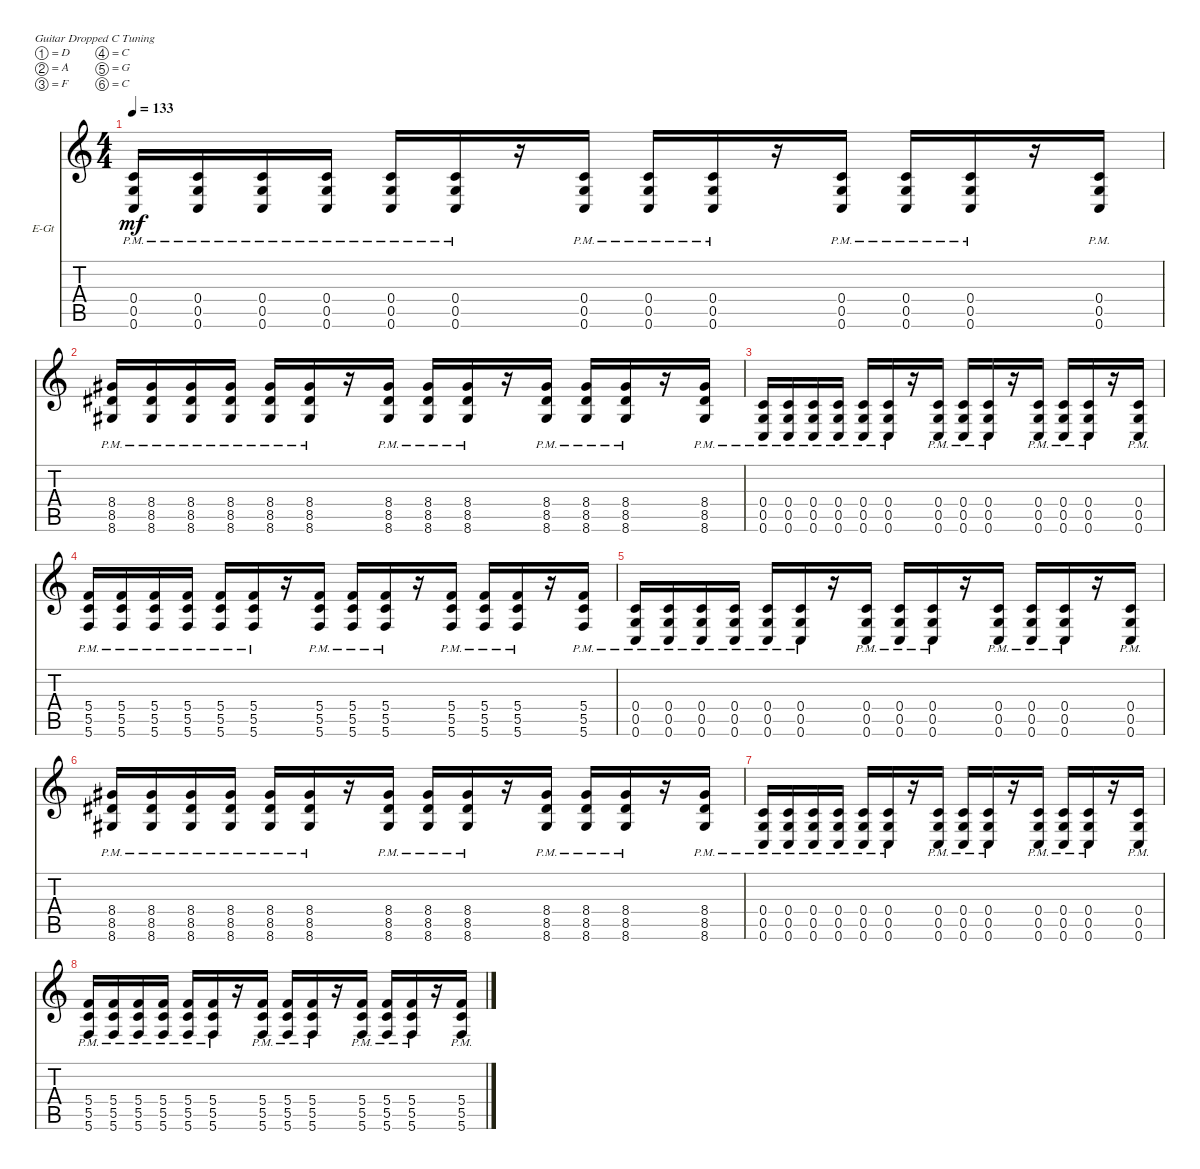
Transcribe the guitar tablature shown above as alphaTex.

\defaultSystemsLayout 4
\bracketExtendMode nobrackets
\firstSystemTrackNameOrientation horizontal
\otherSystemsTrackNameOrientation horizontal
\track ("Rhythm Guitar" "E-Gt") {instrument distortionguitar}
\staff {score tabs}
\tuning (D4 A3 F3 C3 G2 C2)
\ts (4 4)
\tempo 133
\clef g2
\ks c
(0.6{pm} 0.5{pm} 0.4{pm}).16{dy mf} (0.6{pm} 0.4{pm} 0.5{pm}).16 (0.6{pm} 0.5{pm} 0.4{pm}).16 (0.6{pm} 0.4{pm} 0.5{pm}).16 (0.6{pm} 0.5{pm} 0.4{pm}).16 (0.6{pm} 0.4{pm} 0.5{pm}).16 r.16 (0.6{pm} 0.5{pm} 0.4{pm}).16 (0.6{pm} 0.4{pm} 0.5{pm}).16 (0.6{pm} 0.5{pm} 0.4{pm}).16 r.16 (0.6{pm} 0.4{pm} 0.5{pm}).16 (0.6{pm} 0.5{pm} 0.4{pm}).16 (0.6{pm} 0.4{pm} 0.5{pm}).16 r.16 (0.6{pm} 0.5{pm} 0.4{pm}).16 |
(8.6{pm} 8.5{pm} 8.4{pm}).16 (8.6{pm} 8.4{pm} 8.5{pm}).16 (8.6{pm} 8.5{pm} 8.4{pm}).16 (8.6{pm} 8.4{pm} 8.5{pm}).16 (8.6{pm} 8.5{pm} 8.4{pm}).16 (8.6{pm} 8.4{pm} 8.5{pm}).16 r.16 (8.6{pm} 8.5{pm} 8.4{pm}).16 (8.6{pm} 8.4{pm} 8.5{pm}).16 (8.6{pm} 8.4{pm} 8.5{pm}).16 r.16 (8.6{pm} 8.5{pm} 8.4{pm}).16 (8.6{pm} 8.5{pm} 8.4{pm}).16 (8.6{pm} 8.4{pm} 8.5{pm}).16 r.16 (8.6{pm} 8.5{pm} 8.4{pm}).16 |
(0.6{pm} 0.4{pm} 0.5{pm}).16 (0.6{pm} 0.5{pm} 0.4{pm}).16 (0.6{pm} 0.4{pm} 0.5{pm}).16 (0.6{pm} 0.5{pm} 0.4{pm}).16 (0.6{pm} 0.4{pm} 0.5{pm}).16 (0.6{pm} 0.5{pm} 0.4{pm}).16 r.16 (0.6{pm} 0.4{pm} 0.5{pm}).16 (0.6{pm} 0.4{pm} 0.5{pm}).16 (0.6{pm} 0.5{pm} 0.4{pm}).16 r.16 (0.6{pm} 0.4{pm} 0.5{pm}).16 (0.6{pm} 0.5{pm} 0.4{pm}).16 (0.6{pm} 0.4{pm} 0.5{pm}).16 r.16 (0.6{pm} 0.5{pm} 0.4{pm}).16 |
(5.6{pm} 5.4{pm} 5.5{pm}).16 (5.6{pm} 5.5{pm} 5.4{pm}).16 (5.6{pm} 5.4{pm} 5.5{pm}).16 (5.6{pm} 5.5{pm} 5.4{pm}).16 (5.6{pm} 5.4{pm} 5.5{pm}).16 (5.6{pm} 5.5{pm} 5.4{pm}).16 r.16 (5.6{pm} 5.4{pm} 5.5{pm}).16 (5.6{pm} 5.5{pm} 5.4{pm}).16 (5.6{pm} 5.4{pm} 5.5{pm}).16 r.16 (5.6{pm} 5.5{pm} 5.4{pm}).16 (5.6{pm} 5.4{pm} 5.5{pm}).16 (5.6{pm} 5.5{pm} 5.4{pm}).16 r.16 (5.6{pm} 5.4{pm} 5.5{pm}).16 |
(0.6{pm} 0.5{pm} 0.4{pm}).16 (0.6{pm} 0.4{pm} 0.5{pm}).16 (0.6{pm} 0.5{pm} 0.4{pm}).16 (0.6{pm} 0.4{pm} 0.5{pm}).16 (0.6{pm} 0.5{pm} 0.4{pm}).16 (0.6{pm} 0.4{pm} 0.5{pm}).16 r.16 (0.6{pm} 0.5{pm} 0.4{pm}).16 (0.6{pm} 0.4{pm} 0.5{pm}).16 (0.6{pm} 0.5{pm} 0.4{pm}).16 r.16 (0.6{pm} 0.4{pm} 0.5{pm}).16 (0.6{pm} 0.5{pm} 0.4{pm}).16 (0.6{pm} 0.4{pm} 0.5{pm}).16 r.16 (0.6{pm} 0.5{pm} 0.4{pm}).16 |
(8.6{pm} 8.5{pm} 8.4{pm}).16 (8.6{pm} 8.4{pm} 8.5{pm}).16 (8.6{pm} 8.5{pm} 8.4{pm}).16 (8.6{pm} 8.4{pm} 8.5{pm}).16 (8.6{pm} 8.5{pm} 8.4{pm}).16 (8.6{pm} 8.4{pm} 8.5{pm}).16 r.16 (8.6{pm} 8.5{pm} 8.4{pm}).16 (8.6{pm} 8.4{pm} 8.5{pm}).16 (8.6{pm} 8.4{pm} 8.5{pm}).16 r.16 (8.6{pm} 8.5{pm} 8.4{pm}).16 (8.6{pm} 8.5{pm} 8.4{pm}).16 (8.6{pm} 8.4{pm} 8.5{pm}).16 r.16 (8.6{pm} 8.5{pm} 8.4{pm}).16 |
(0.6{pm} 0.4{pm} 0.5{pm}).16 (0.6{pm} 0.5{pm} 0.4{pm}).16 (0.6{pm} 0.4{pm} 0.5{pm}).16 (0.6{pm} 0.5{pm} 0.4{pm}).16 (0.6{pm} 0.4{pm} 0.5{pm}).16 (0.6{pm} 0.5{pm} 0.4{pm}).16 r.16 (0.6{pm} 0.4{pm} 0.5{pm}).16 (0.6{pm} 0.4{pm} 0.5{pm}).16 (0.6{pm} 0.5{pm} 0.4{pm}).16 r.16 (0.6{pm} 0.4{pm} 0.5{pm}).16 (0.6{pm} 0.5{pm} 0.4{pm}).16 (0.6{pm} 0.4{pm} 0.5{pm}).16 r.16 (0.6{pm} 0.5{pm} 0.4{pm}).16 |
(5.6{pm} 5.4{pm} 5.5{pm}).16 (5.6{pm} 5.5{pm} 5.4{pm}).16 (5.6{pm} 5.4{pm} 5.5{pm}).16 (5.6{pm} 5.5{pm} 5.4{pm}).16 (5.6{pm} 5.4{pm} 5.5{pm}).16 (5.6{pm} 5.5{pm} 5.4{pm}).16 r.16 (5.6{pm} 5.4{pm} 5.5{pm}).16 (5.6{pm} 5.5{pm} 5.4{pm}).16 (5.6{pm} 5.4{pm} 5.5{pm}).16 r.16 (5.6{pm} 5.5{pm} 5.4{pm}).16 (5.6{pm} 5.4{pm} 5.5{pm}).16 (5.6{pm} 5.5{pm} 5.4{pm}).16 r.16 (5.6{pm} 5.4{pm} 5.5{pm}).16
